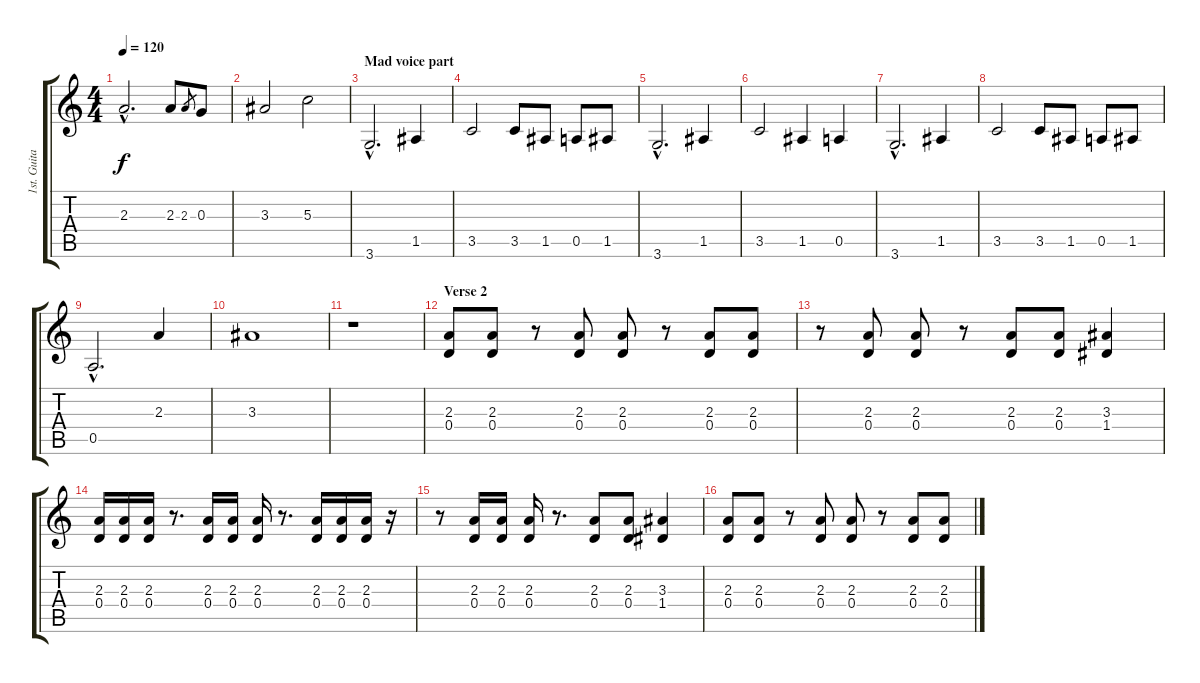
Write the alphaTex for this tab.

\track ("1st. Guitar L" "1st. Guita") {instrument overdrivenguitar}
\staff {score tabs}
\tuning (E4 B3 G3 D3 A2 E2) {hide}
\ts (4 4)
\tempo 120
\clef g2
\ks c
2.3{hac}.2{d dy f} 2.3.8 2.3.8{gr} 0.3.8 |
3.3.2 5.3.2 |
\section ("" "Mad voice part")
3.6{hac}.2{d balance 2} 1.5.4 |
3.5.2 3.5.8 1.5.8 0.5.8 1.5.8 |
3.6{hac}.2{d} 1.5.4 |
3.5.2 1.5.4 0.5.4 |
3.6{hac}.2{d} 1.5.4 |
3.5.2 3.5.8 1.5.8 0.5.8 1.5.8 |
0.5{hac}.2{d} 2.3.4 |
3.3.1 |
r.1 |
\section ("" "Verse 2")
(2.3 0.4).8 (2.3 0.4).8 r.8 (2.3 0.4).8 (2.3 0.4).8 r.8 (2.3 0.4).8 (2.3 0.4).8 |
r.8 (2.3 0.4).8 (2.3 0.4).8 r.8 (2.3 0.4).8 (2.3 0.4).8 (3.3 1.4).4 |
(2.3 0.4).16 (2.3 0.4).16 (2.3 0.4).16 r.8{d} (2.3 0.4).16 (2.3 0.4).16 (2.3 0.4).16 r.8{d} (2.3 0.4).16 (2.3 0.4).16 (2.3 0.4).16 r.16 |
r.8 (2.3 0.4).16 (2.3 0.4).16 (2.3 0.4).16 r.8{d} (2.3 0.4).8 (2.3 0.4).8 (3.3 1.4).4 |
(2.3 0.4).8 (2.3 0.4).8 r.8 (2.3 0.4).8 (2.3 0.4).8 r.8 (2.3 0.4).8 (2.3 0.4).8
